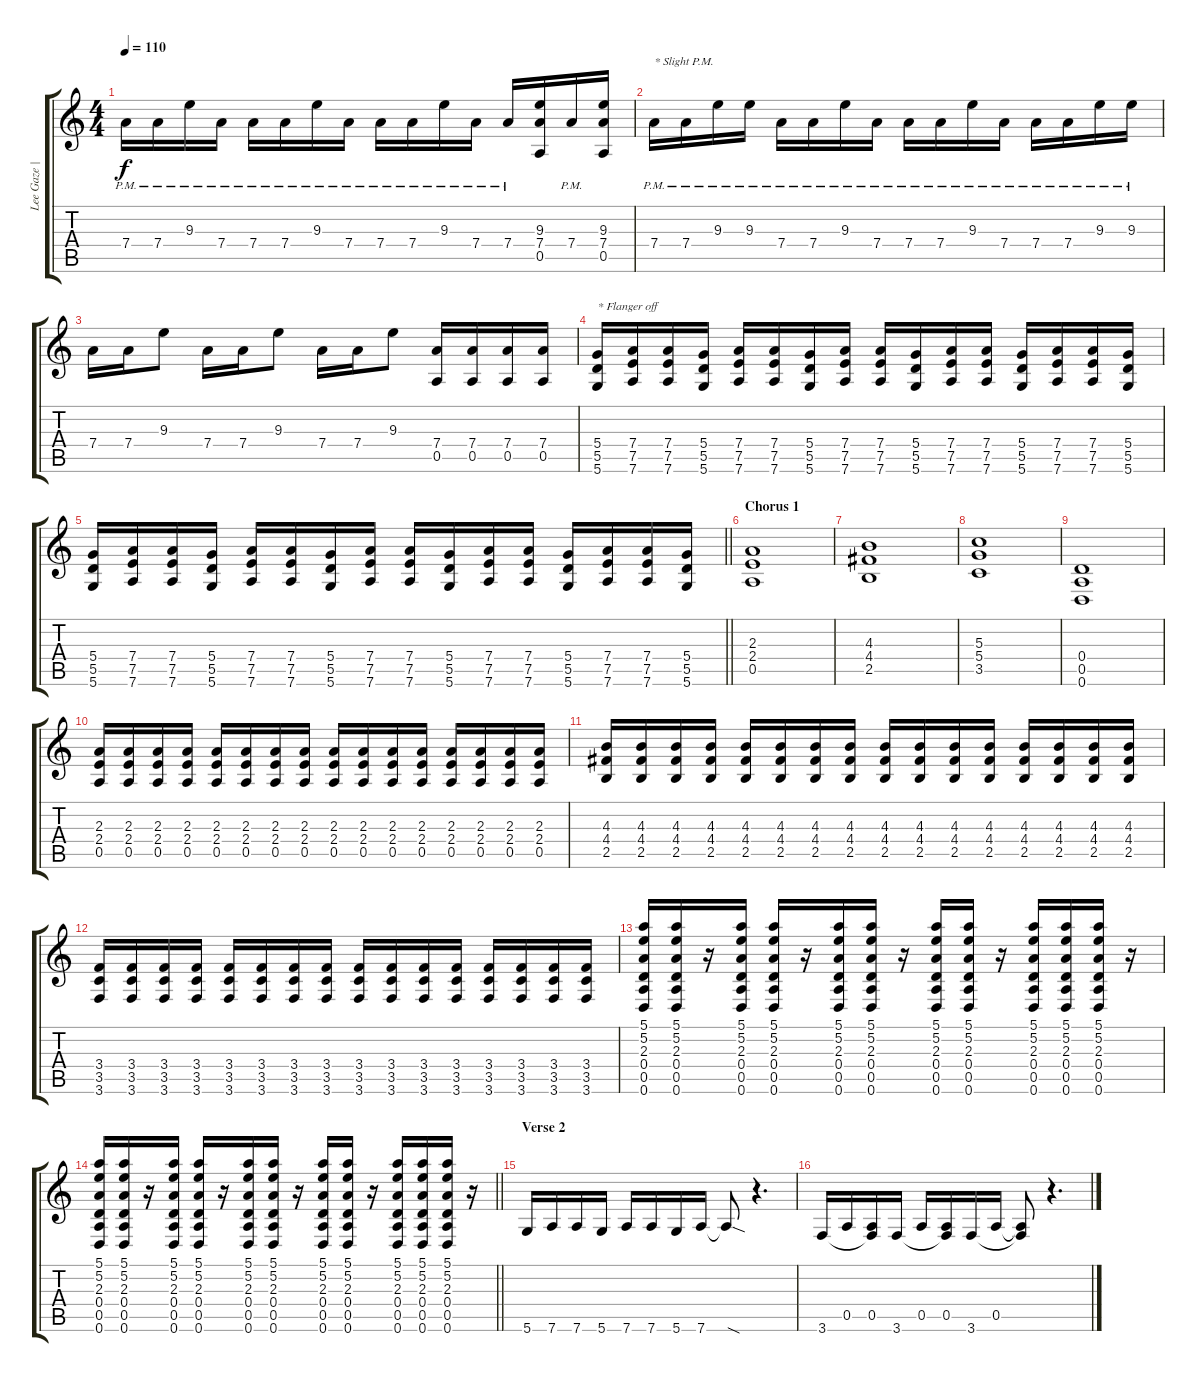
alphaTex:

\track ("Lee Gaze | Lead " "Lee Gaze |") {instrument distortionguitar}
\staff {score tabs}
\tuning (E4 B3 G3 D3 A2 D2) {hide}
\ts (4 4)
\tempo 110
\clef g2
\ks c
7.4{pm}.16{dy f} 7.4{pm}.16 9.3{pm}.16 7.4{pm}.16 7.4{pm}.16 7.4{pm}.16 9.3{pm}.16 7.4{pm}.16 7.4{pm}.16 7.4{pm}.16 9.3{pm}.16 7.4{pm}.16 7.4{pm}.16 (9.3 7.4 0.5).16 7.4{pm}.16 (9.3 7.4 0.5).16 |
7.4{pm}.16{txt "* Slight P.M."} 7.4{pm}.16 9.3{pm}.16 9.3{pm}.16 7.4{pm}.16 7.4{pm}.16 9.3{pm}.16 7.4{pm}.16 7.4{pm}.16 7.4{pm}.16 9.3{pm}.16 7.4{pm}.16 7.4{pm}.16 7.4{pm}.16 9.3{pm}.16 9.3{pm}.16 |
7.4.16 7.4.16 9.3.8 7.4.16 7.4.16 9.3.8 7.4.16 7.4.16 9.3.8 (7.4 0.5).16 (7.4 0.5).16 (7.4 0.5).16 (7.4 0.5).16 |
(5.4 5.5 5.6).16{txt "* Flanger off" instrument distortionguitar} (7.4 7.5 7.6).16 (7.4 7.5 7.6).16 (5.4 5.5 5.6).16 (7.4 7.5 7.6).16 (7.4 7.5 7.6).16 (5.4 5.5 5.6).16 (7.4 7.5 7.6).16 (7.4 7.5 7.6).16 (5.4 5.5 5.6).16 (7.4 7.5 7.6).16 (7.4 7.5 7.6).16 (5.4 5.5 5.6).16 (7.4 7.5 7.6).16 (7.4 7.5 7.6).16 (5.4 5.5 5.6).16 |
\barLineRight lightlight
(5.4 5.5 5.6).16 (7.4 7.5 7.6).16 (7.4 7.5 7.6).16 (5.4 5.5 5.6).16 (7.4 7.5 7.6).16 (7.4 7.5 7.6).16 (5.4 5.5 5.6).16 (7.4 7.5 7.6).16 (7.4 7.5 7.6).16 (5.4 5.5 5.6).16 (7.4 7.5 7.6).16 (7.4 7.5 7.6).16 (5.4 5.5 5.6).16 (7.4 7.5 7.6).16 (7.4 7.5 7.6).16 (5.4 5.5 5.6).16 |
\section ("" "Chorus 1")
(2.3 2.4 0.5).1 |
(4.3 4.4 2.5).1 |
(5.3 5.4 3.5).1 |
(0.4 0.5 0.6).1 |
(2.3 2.4 0.5).16 (2.3 2.4 0.5).16 (2.3 2.4 0.5).16 (2.3 2.4 0.5).16 (2.3 2.4 0.5).16 (2.3 2.4 0.5).16 (2.3 2.4 0.5).16 (2.3 2.4 0.5).16 (2.3 2.4 0.5).16 (2.3 2.4 0.5).16 (2.3 2.4 0.5).16 (2.3 2.4 0.5).16 (2.3 2.4 0.5).16 (2.3 2.4 0.5).16 (2.3 2.4 0.5).16 (2.3 2.4 0.5).16 |
(4.3 4.4 2.5).16 (4.3 4.4 2.5).16 (4.3 4.4 2.5).16 (4.3 4.4 2.5).16 (4.3 4.4 2.5).16 (4.3 4.4 2.5).16 (4.3 4.4 2.5).16 (4.3 4.4 2.5).16 (4.3 4.4 2.5).16 (4.3 4.4 2.5).16 (4.3 4.4 2.5).16 (4.3 4.4 2.5).16 (4.3 4.4 2.5).16 (4.3 4.4 2.5).16 (4.3 4.4 2.5).16 (4.3 4.4 2.5).16 |
(3.4 3.5 3.6).16 (3.4 3.5 3.6).16 (3.4 3.5 3.6).16 (3.4 3.5 3.6).16 (3.4 3.5 3.6).16 (3.4 3.5 3.6).16 (3.4 3.5 3.6).16 (3.4 3.5 3.6).16 (3.4 3.5 3.6).16 (3.4 3.5 3.6).16 (3.4 3.5 3.6).16 (3.4 3.5 3.6).16 (3.4 3.5 3.6).16 (3.4 3.5 3.6).16 (3.4 3.5 3.6).16 (3.4 3.5 3.6).16 |
(5.1 5.2 2.3 0.4 0.5 0.6).16 (5.1 5.2 2.3 0.4 0.5 0.6).16 r.16 (5.1 5.2 2.3 0.4 0.5 0.6).16 (5.1 5.2 2.3 0.4 0.5 0.6).16 r.16 (5.1 5.2 2.3 0.4 0.5 0.6).16 (5.1 5.2 2.3 0.4 0.5 0.6).16 r.16 (5.1 5.2 2.3 0.4 0.5 0.6).16 (5.1 5.2 2.3 0.4 0.5 0.6).16 r.16 (5.1 5.2 2.3 0.4 0.5 0.6).16 (5.1 5.2 2.3 0.4 0.5 0.6).16 (5.1 5.2 2.3 0.4 0.5 0.6).16 r.16 |
\barLineRight lightlight
(5.1 5.2 2.3 0.4 0.5 0.6).16 (5.1 5.2 2.3 0.4 0.5 0.6).16 r.16 (5.1 5.2 2.3 0.4 0.5 0.6).16 (5.1 5.2 2.3 0.4 0.5 0.6).16 r.16 (5.1 5.2 2.3 0.4 0.5 0.6).16 (5.1 5.2 2.3 0.4 0.5 0.6).16 r.16 (5.1 5.2 2.3 0.4 0.5 0.6).16 (5.1 5.2 2.3 0.4 0.5 0.6).16 r.16 (5.1 5.2 2.3 0.4 0.5 0.6).16 (5.1 5.2 2.3 0.4 0.5 0.6).16 (5.1 5.2 2.3 0.4 0.5 0.6).16 r.16 |
\section ("" "Verse 2")
5.6.16 7.6.16 7.6.16 5.6.16 7.6.16 7.6.16 5.6.16 7.6.16 7.6{sod t}.8 r.4{d} |
3.6.16 0.5.16 (0.5 3.6{t}).16 3.6.16 0.5.16 (0.5 3.6{t}).16 3.6.16 0.5.16 (0.5{t} 3.6{t}).8 r.4{d}
